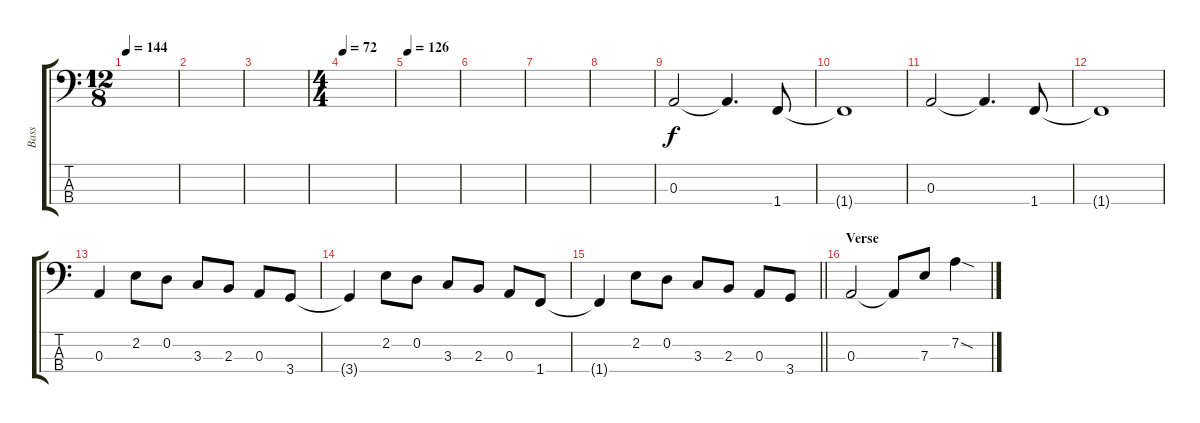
\track ("Bass" "Bass") {instrument electricbassfinger}
\staff {score tabs}
\tuning (G2 D2 A1 E1) {hide}
\ts (12 8)
\tempo 144
\clef f4
\ks c
|
|
|
\ts (4 4)
\tempo 72
|
\tempo 126
|
|
|
|
0.3.2 0.3{t}.4{d} 1.4.8 |
1.4{t}.1 |
0.3.2 0.3{t}.4{d} 1.4.8 |
1.4{t}.1 |
0.3.4 2.2.8 0.2.8 3.3.8 2.3.8 0.3.8 3.4.8 |
3.4{t}.4 2.2.8 0.2.8 3.3.8 2.3.8 0.3.8 1.4.8 |
\barLineRight lightlight
1.4{t}.4 2.2.8 0.2.8 3.3.8 2.3.8 0.3.8 3.4.8 |
\section ("" "Verse")
0.3.2 0.3{t}.8 7.3.8 7.2{sod}.4
